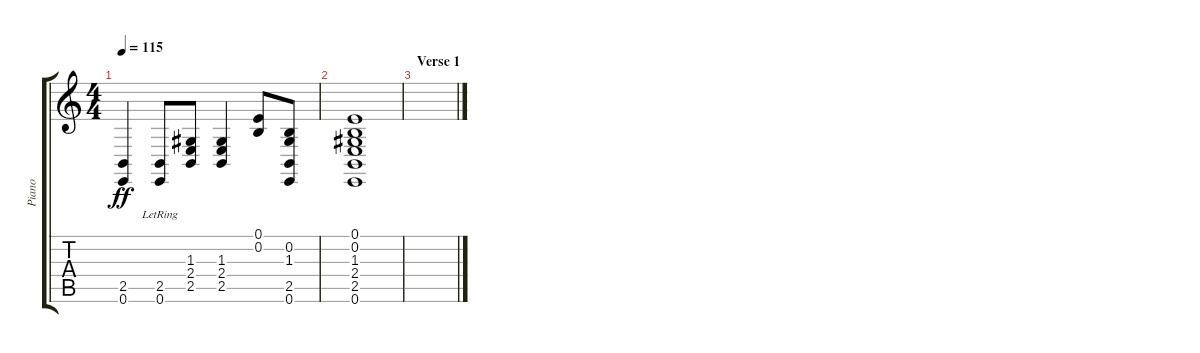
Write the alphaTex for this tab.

\track ("Piano" "Piano") {instrument brightacousticpiano}
\staff {score tabs}
\tuning (E4 B3 G3 D3 A2 E2) {hide}
\ts (4 4)
\tempo 115
\clef g2
\ks c
(2.5 0.6).4{dy ff} (2.5 0.6{lr}).8 (1.3 2.4 2.5).8 (1.3 2.4 2.5).4 (0.1 0.2).8 (0.2 1.3 2.5 0.6).8 |
(0.1 0.2 1.3 2.4 2.5 0.6).1 |
\section ("" "Verse 1")
